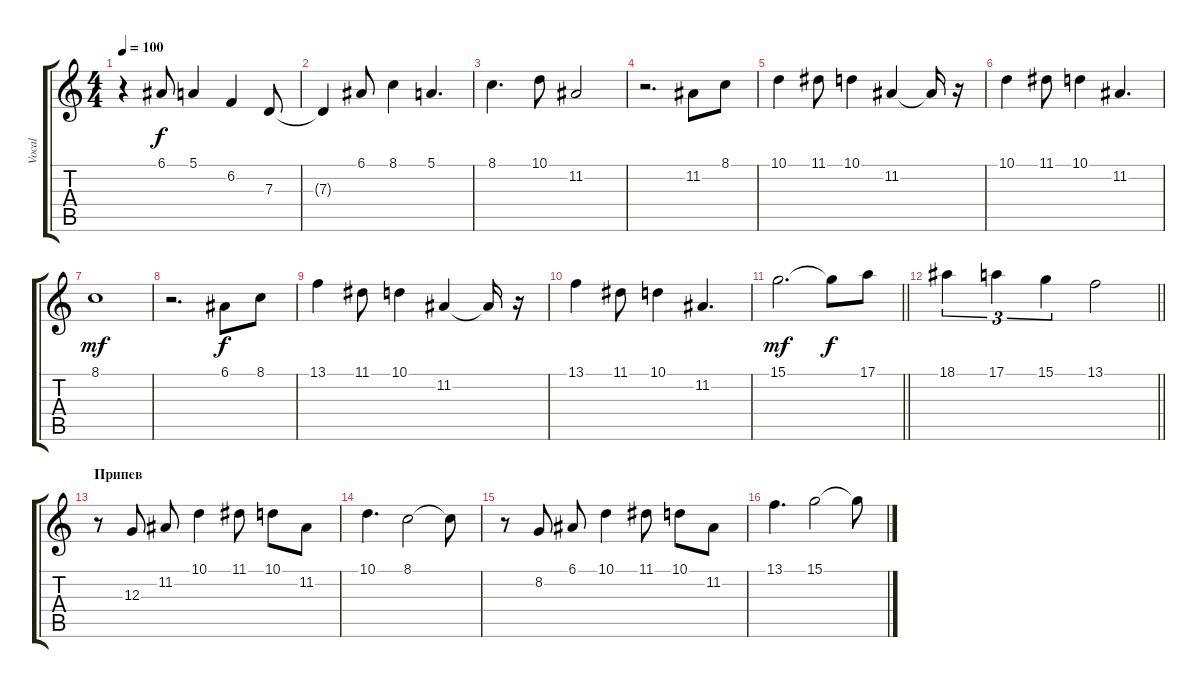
\track ("Vocal" "Vocal") {instrument altosax}
\staff {score tabs}
\tuning (E4 B3 G3 D3 A2 E2) {hide}
\ts (4 4)
\tempo 100
\clef g2
\ks c
r.4{dy f} 6.1.8 5.1.4 6.2.4 7.3.8 |
7.3{t}.4 6.1.8 8.1.4 5.1.4{d} |
8.1.4{d} 10.1.8 11.2.2 |
r.2{d} 11.2.8 8.1.8 |
10.1.4 11.1.8 10.1.4 11.2.4 11.2{t}.16 r.16 |
10.1.4 11.1.8 10.1.4 11.2.4{d} |
8.1.1{dy mf} |
r.2{d} 6.1.8{dy f} 8.1.8 |
13.1.4 11.1.8 10.1.4 11.2.4 11.2{t}.16 r.16 |
13.1.4 11.1.8 10.1.4 11.2.4{d} |
\barLineRight lightlight
15.1.2{d dy mf} 15.1{t}.8{dy f} 17.1.8 |
\barLineRight lightlight
18.1.4{tu (3 2)} 17.1.4{tu (3 2)} 15.1.4{tu (3 2)} 13.1.2 |
\section ("" "Припев")
r.8 12.3.8 11.2.8 10.1.4 11.1.8 10.1.8 11.2.8 |
10.1.4{d} 8.1.2 8.1{t}.8 |
r.8 8.2.8 6.1.8 10.1.4 11.1.8 10.1.8 11.2.8 |
13.1.4{d} 15.1.2 15.1{t}.8
